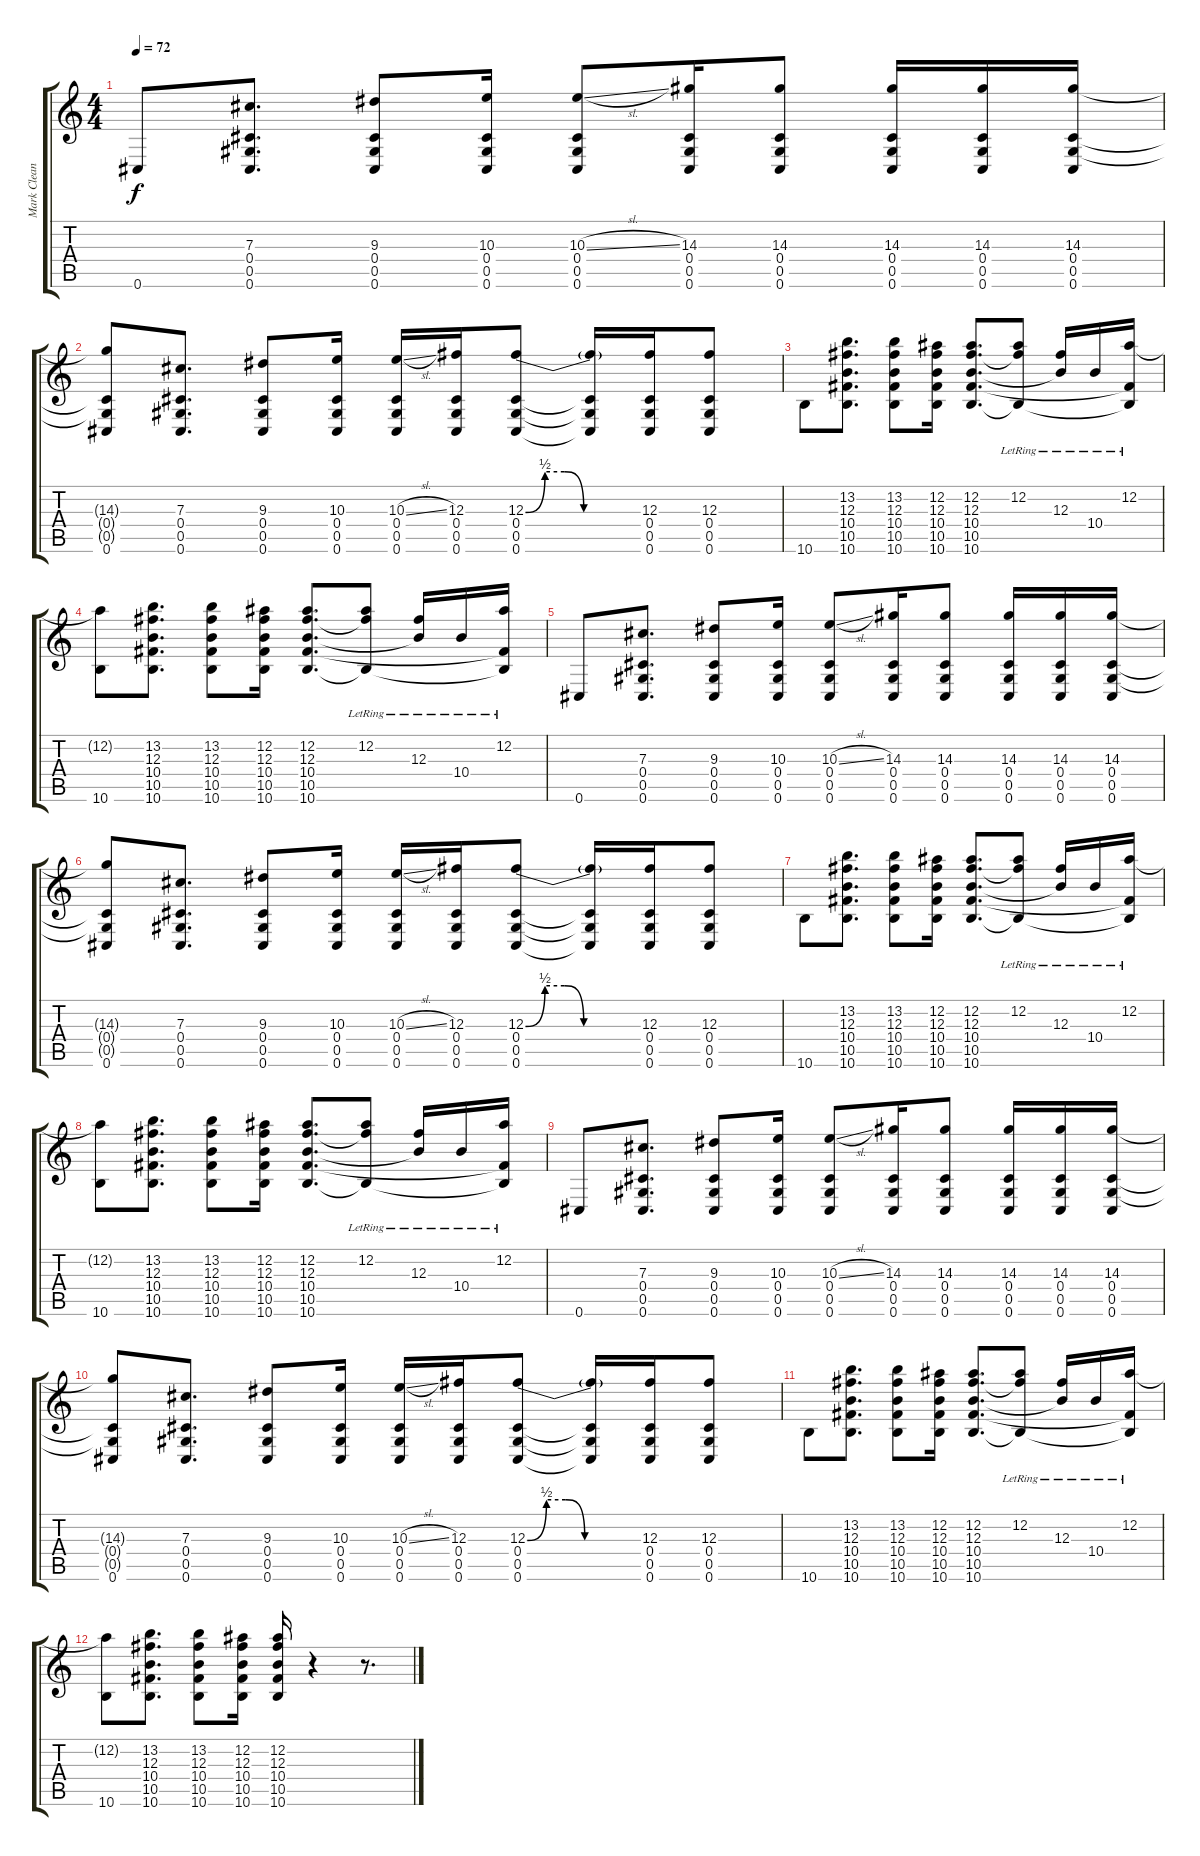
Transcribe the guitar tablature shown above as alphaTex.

\track ("Mark Clean" "Mark Clean") {instrument electricguitarclean}
\staff {score tabs}
\tuning (Eb4 Bb3 Gb3 Db3 Ab2 Db2) {hide}
\ts (4 4)
\tempo 72
\clef g2
\ks c
0.6.8{dy f} (7.3 0.4 0.5 0.6).8{d} (9.3 0.4 0.5 0.6).8 (10.3 0.4 0.5 0.6).16 (10.3{sl} 0.4 0.5 0.6).8 (14.3 0.4 0.5 0.6).16 (14.3 0.4 0.5 0.6).8 (14.3 0.4 0.5 0.6).16 (14.3 0.4 0.5 0.6).16 (14.3 0.4 0.5 0.6).16 |
(14.3{t} 0.4{t} 0.5{t} 0.6).8 (7.3 0.4 0.5 0.6).8{d} (9.3 0.4 0.5 0.6).8 (10.3 0.4 0.5 0.6).16 (10.3{sl} 0.4 0.5 0.6).16 (12.3 0.4 0.5 0.6).16 (12.3{be (custom 0 0 10 2 20 2 30 0 60 0)} 0.4 0.5 0.6).8 (12.3{t} 0.4{t} 0.5{t} 0.6{t}).16 (12.3 0.4 0.5 0.6).16 (12.3 0.4 0.5 0.6).8 |
10.6.8 (13.2 12.3 10.4 10.5 10.6).8{d} (13.2 12.3 10.4 10.5 10.6).8 (12.2 12.3 10.4 10.5 10.6).16 (12.2 12.3 10.4 10.5 10.6).8{d} (12.2{lr} 12.3{t} 10.6{t}).8 (12.3{lr} 10.4{t}).16 10.4{lr}.16 (12.2{lr} 10.5{t} 10.6{t}).16 |
(12.2{t} 10.6).8 (13.2 12.3 10.4 10.5 10.6).8{d} (13.2 12.3 10.4 10.5 10.6).8 (12.2 12.3 10.4 10.5 10.6).16 (12.2 12.3 10.4 10.5 10.6).8{d} (12.2{lr} 12.3{t} 10.6{t}).8 (12.3{lr} 10.4{t}).16 10.4{lr}.16 (12.2{lr} 10.5{t} 10.6{t}).16 |
0.6.8 (7.3 0.4 0.5 0.6).8{d} (9.3 0.4 0.5 0.6).8 (10.3 0.4 0.5 0.6).16 (10.3{sl} 0.4 0.5 0.6).8 (14.3 0.4 0.5 0.6).16 (14.3 0.4 0.5 0.6).8 (14.3 0.4 0.5 0.6).16 (14.3 0.4 0.5 0.6).16 (14.3 0.4 0.5 0.6).16 |
(14.3{t} 0.4{t} 0.5{t} 0.6).8 (7.3 0.4 0.5 0.6).8{d} (9.3 0.4 0.5 0.6).8 (10.3 0.4 0.5 0.6).16 (10.3{sl} 0.4 0.5 0.6).16 (12.3 0.4 0.5 0.6).16 (12.3{be (custom 0 0 10 2 20 2 30 0 60 0)} 0.4 0.5 0.6).8 (12.3{t} 0.4{t} 0.5{t} 0.6{t}).16 (12.3 0.4 0.5 0.6).16 (12.3 0.4 0.5 0.6).8 |
10.6.8 (13.2 12.3 10.4 10.5 10.6).8{d} (13.2 12.3 10.4 10.5 10.6).8 (12.2 12.3 10.4 10.5 10.6).16 (12.2 12.3 10.4 10.5 10.6).8{d} (12.2{lr} 12.3{t} 10.6{t}).8 (12.3{lr} 10.4{t}).16 10.4{lr}.16 (12.2{lr} 10.5{t} 10.6{t}).16 |
(12.2{t} 10.6).8 (13.2 12.3 10.4 10.5 10.6).8{d} (13.2 12.3 10.4 10.5 10.6).8 (12.2 12.3 10.4 10.5 10.6).16 (12.2 12.3 10.4 10.5 10.6).8{d} (12.2{lr} 12.3{t} 10.6{t}).8 (12.3{lr} 10.4{t}).16 10.4{lr}.16 (12.2{lr} 10.5{t} 10.6{t}).16 |
0.6.8 (7.3 0.4 0.5 0.6).8{d} (9.3 0.4 0.5 0.6).8 (10.3 0.4 0.5 0.6).16 (10.3{sl} 0.4 0.5 0.6).8 (14.3 0.4 0.5 0.6).16 (14.3 0.4 0.5 0.6).8 (14.3 0.4 0.5 0.6).16 (14.3 0.4 0.5 0.6).16 (14.3 0.4 0.5 0.6).16 |
(14.3{t} 0.4{t} 0.5{t} 0.6).8 (7.3 0.4 0.5 0.6).8{d} (9.3 0.4 0.5 0.6).8 (10.3 0.4 0.5 0.6).16 (10.3{sl} 0.4 0.5 0.6).16 (12.3 0.4 0.5 0.6).16 (12.3{be (custom 0 0 10 2 20 2 30 0 60 0)} 0.4 0.5 0.6).8 (12.3{t} 0.4{t} 0.5{t} 0.6{t}).16 (12.3 0.4 0.5 0.6).16 (12.3 0.4 0.5 0.6).8 |
10.6.8 (13.2 12.3 10.4 10.5 10.6).8{d} (13.2 12.3 10.4 10.5 10.6).8 (12.2 12.3 10.4 10.5 10.6).16 (12.2 12.3 10.4 10.5 10.6).8{d} (12.2{lr} 12.3{t} 10.6{t}).8 (12.3{lr} 10.4{t}).16 10.4{lr}.16 (12.2{lr} 10.5{t} 10.6{t}).16 |
(12.2{t} 10.6).8 (13.2 12.3 10.4 10.5 10.6).8{d} (13.2 12.3 10.4 10.5 10.6).8 (12.2 12.3 10.4 10.5 10.6).16 (12.2 12.3 10.4 10.5 10.6).16 r.4 r.8{d}
